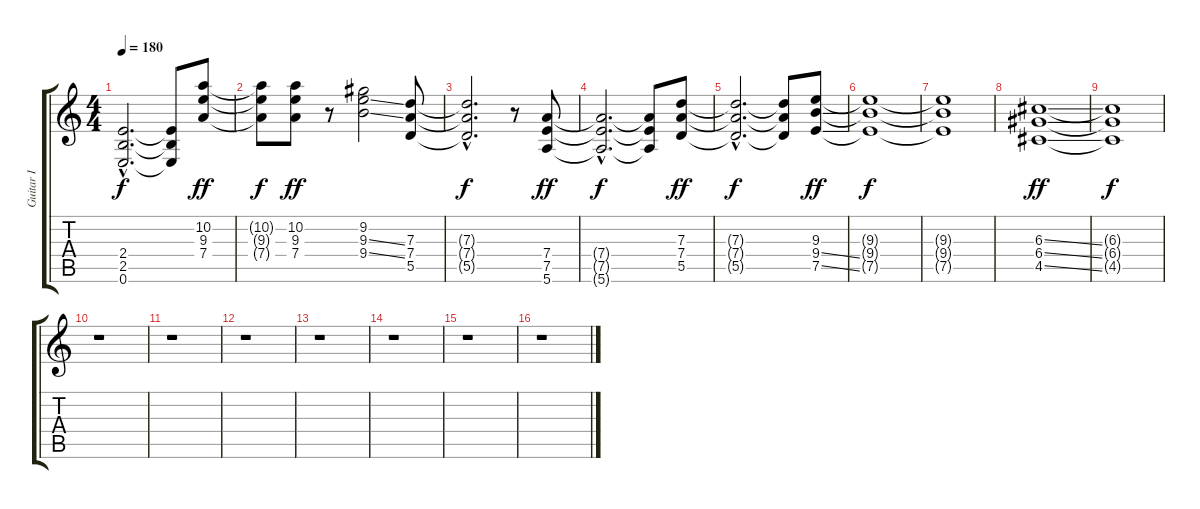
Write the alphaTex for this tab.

\track ("Guitar I" "Guitar I") {instrument overdrivenguitar}
\staff {score tabs}
\tuning (E4 B3 G3 D3 A2 E2) {hide}
\ts (4 4)
\tempo 180
\clef g2
\ks c
(2.4{hac t} 2.5{hac t} 0.6{hac t}).2{d dy f} (2.4{t} 2.5{t} 0.6{t}).8 (10.2 9.3 7.4).8{dy ff} |
(10.2{t} 9.3{t} 7.4{t}).8{dy f} (10.2 9.3 7.4).8{dy ff} r.8 (9.2 9.3{ss} 9.4{ss}).2 (7.3 7.4 5.5).8 |
(7.3{hac t} 7.4{hac t} 5.5{hac t}).2{d dy f} r.8 (7.4 7.5 5.6).8{dy ff} |
(7.4{hac t} 7.5{hac t} 5.6{hac t}).2{d dy f} (7.4{t} 7.5{t} 5.6{t}).8 (7.3 7.4 5.5).8{dy ff} |
(7.3{hac t} 7.4{hac t} 5.5{hac t}).2{d dy f} (7.3{t} 7.4{t} 5.5{t}).8 (9.3 9.4{ss} 7.5{ss}).8{dy ff} |
(9.3{t} 9.4{t} 7.5{t}).1{dy f} |
(9.3{t} 9.4{t} 7.5{t}).1 |
(6.3{ss} 6.4{ss} 4.5{ss}).1{dy ff} |
(6.3{t} 6.4{t} 4.5{t}).1{dy f} |
r.1 |
r.1 |
r.1 |
r.1 |
r.1 |
r.1 |
r.1
